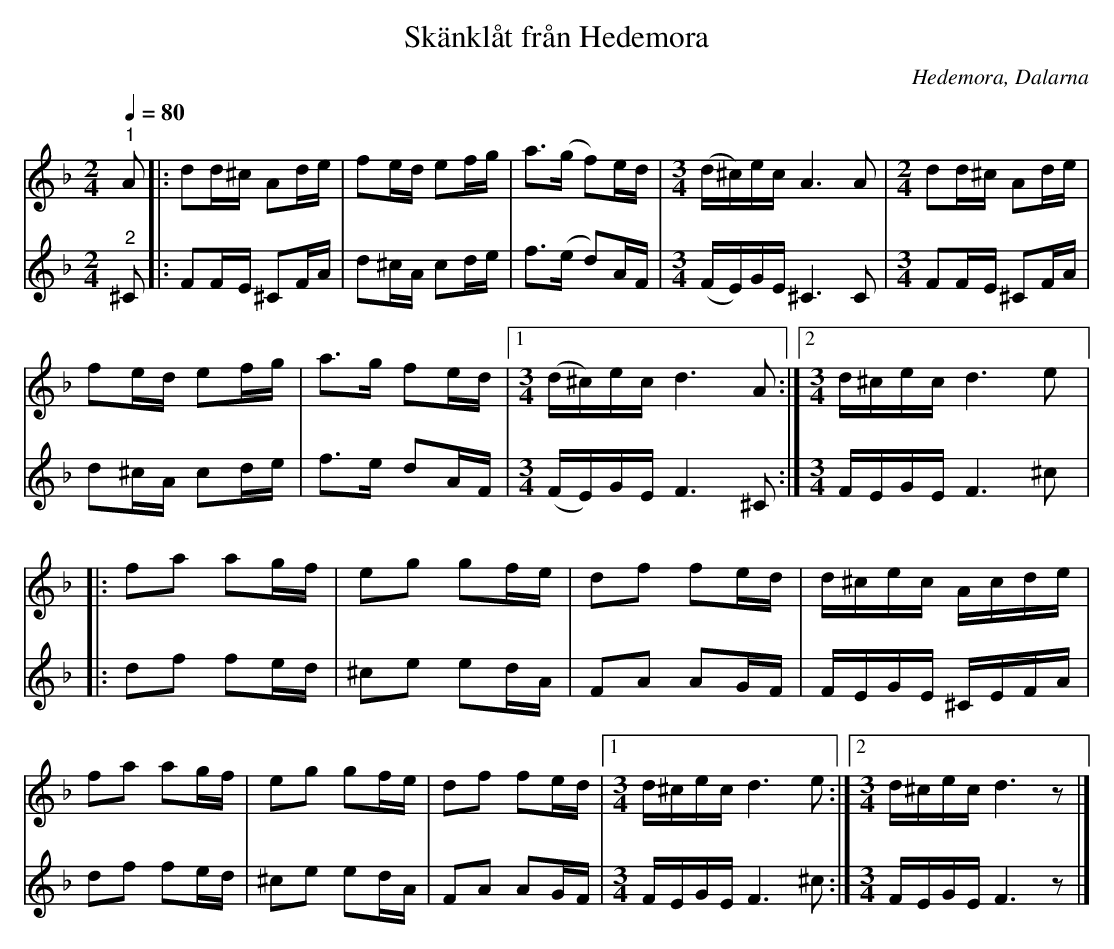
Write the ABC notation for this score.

X:1
T:Skänklåt från Hedemora
L:1/16
O:Hedemora, Dalarna
Q:1/4=80
M:2/4
K:F
V:1
"^1" A2 |: d2d^c A2de | f2ed e2fg | a2>(g2 f2)ed |[M:3/4] (d^c)ec A6 A2|[M:2/4] d2d^c A2de |
f2ed e2fg | a2>g2 f2ed |1[M:3/4] (d^c)ec d6 A2 :|2[M:3/4] d^cec d6 e2 |:f2a2 a2gf | e2g2 g2fe |
d2f2 f2ed | d^cec Acde | f2a2 a2gf | e2g2 g2fe | d2f2 f2ed |1[M:3/4] d^cecd6 e2 :|2[M:3/4] d^cec d6 z2 |]
V:2
"^2" ^C2  |:  F2FE ^C2FA  |  d2^cA c2de  |  f2>(e2 d2)AF  | [M:3/4] (FE)GE ^C6 C2  | [M:3/4] F2FE ^C2FA  |
d2^cA c2de  |  f2>e2 d2AF  |1 [M:3/4] (FE)GE F6 ^C2  :|2 [M:3/4] FEGE F6^c2  |:  d2f2 f2ed  |  ^c2e2 e2dA  |
F2A2 A2GF  |  FEGE ^CEFA  |  d2f2 f2ed  |  ^c2e2 e2dA  |  F2A2 A2GF  |1[M:3/4] FEGE F6 ^c2  :|2[M:3/4] FEGE F6 z2  |]
